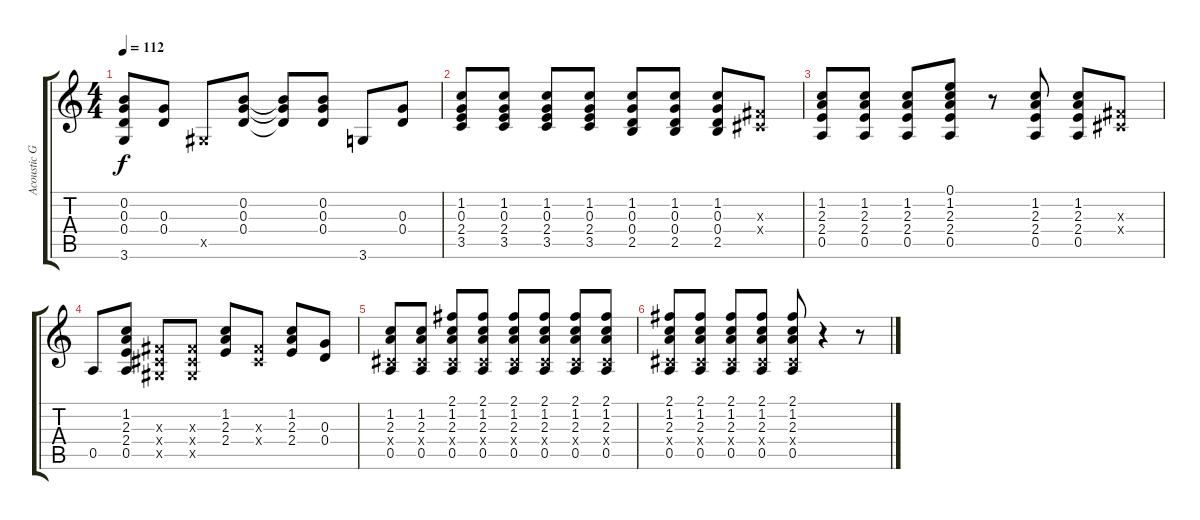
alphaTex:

\track ("Acoustic Guitar" "Acoustic G") {instrument acousticguitarsteel}
\staff {score tabs}
\tuning (E4 B3 G3 D3 A2 E2) {hide}
\ts (4 4)
\tempo 112
\clef g2
\ks c
(0.2 0.3 0.4 3.6).8{dy f} (0.3 0.4).8 -1.5{x}.8 (0.2 0.3 0.4).8 (0.2{t} 0.3{t} 0.4{t}).8 (0.2 0.3 0.4).8 3.6.8 (0.3 0.4).8 |
(1.2 0.3 2.4 3.5).8 (1.2 0.3 2.4 3.5).8 (1.2 0.3 2.4 3.5).8 (1.2 0.3 2.4 3.5).8 (1.2 0.3 0.4 2.5).8 (1.2 0.3 0.4 2.5).8 (1.2 0.3 0.4 2.5).8 (-1.3{x} -1.4{x}).8 |
(1.2 2.3 2.4 0.5).8 (1.2 2.3 2.4 0.5).8 (1.2 2.3 2.4 0.5).8 (0.1 1.2 2.3 2.4 0.5).8 r.8 (1.2 2.3 2.4 0.5).8 (1.2 2.3 2.4 0.5).8 (-1.3{x} -1.4{x}).8 |
0.5.8 (1.2 2.3 2.4 0.5).8 (-1.3{x} -1.4{x} -1.5{x}).8 (-1.3{x} -1.4{x} -1.5{x}).8 (1.2 2.3 2.4).8 (-1.3{x} -1.4{x}).8 (1.2 2.3 2.4).8 (0.3 0.4).8 |
(1.2 2.3 -1.4{x} 0.5).8 (1.2 2.3 -1.4{x} 0.5).8 (2.1 1.2 2.3 -1.4{x} 0.5).8 (2.1 1.2 2.3 -1.4{x} 0.5).8 (2.1 1.2 2.3 -1.4{x} 0.5).8 (2.1 1.2 2.3 -1.4{x} 0.5).8 (2.1 1.2 2.3 -1.4{x} 0.5).8 (2.1 1.2 2.3 -1.4{x} 0.5).8 |
(2.1 1.2 2.3 -1.4{x} 0.5).8 (2.1 1.2 2.3 -1.4{x} 0.5).8 (2.1 1.2 2.3 -1.4{x} 0.5).8 (2.1 1.2 2.3 -1.4{x} 0.5).8 (2.1 1.2 2.3 -1.4{x} 0.5).8 r.4 r.8
